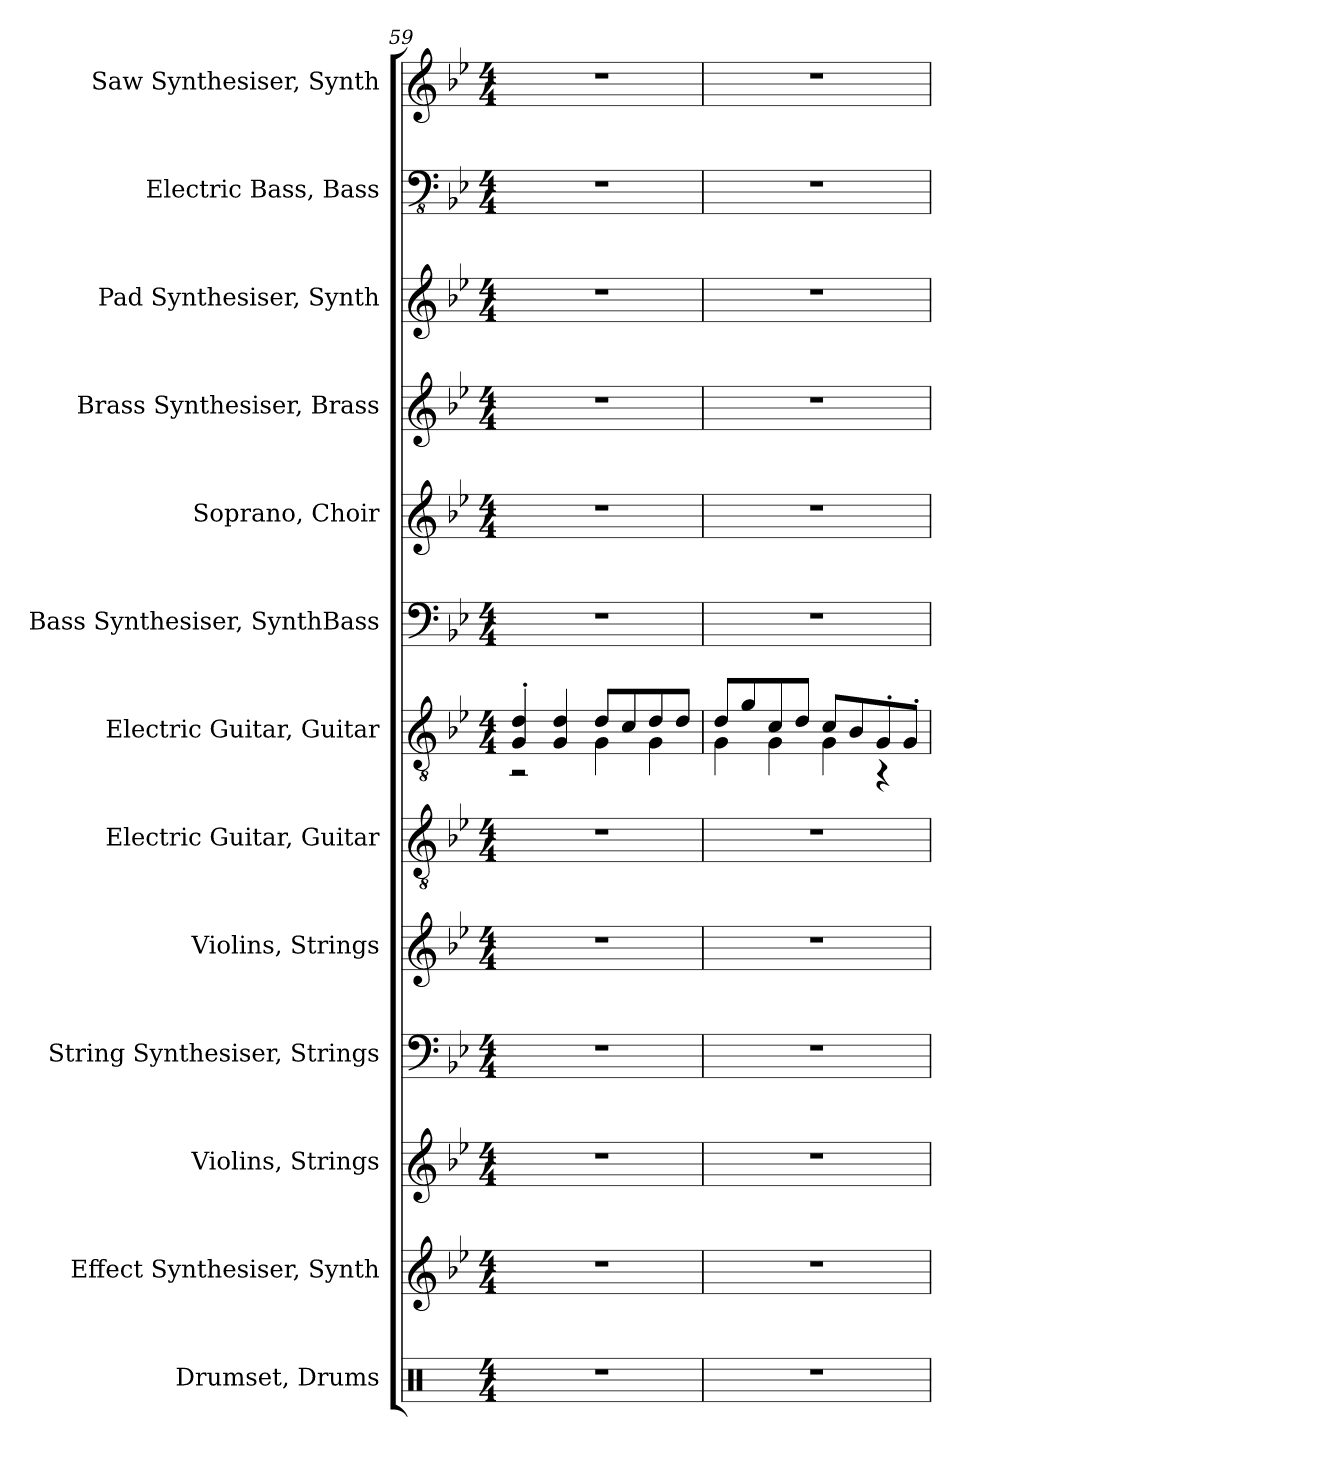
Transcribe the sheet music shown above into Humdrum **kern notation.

**kern	**kern	**kern	**kern	**kern	**kern	**kern	**kern	**kern	**kern	**kern	**kern	**kern
*part13	*part12	*part11	*part10	*part9	*part8	*part7	*part6	*part5	*part4	*part3	*part2	*part1
*staff13	*staff12	*staff11	*staff10	*staff9	*staff8	*staff7	*staff6	*staff5	*staff4	*staff3	*staff2	*staff1
*I"Drumset, Drums	*I"Effect Synthesiser, Synth	*I"Violins, Strings	*I"String Synthesiser, Strings	*I"Violins, Strings	*I"Electric Guitar, Guitar	*I"Electric Guitar, Guitar	*I"Bass Synthesiser, SynthBass	*I"Soprano, Choir	*I"Brass Synthesiser, Brass	*I"Pad Synthesiser, Synth	*I"Electric Bass, Bass	*I"Saw Synthesiser, Synth
*I'Drs.	*I'Synth.	*I'Vlns.	*I'Synth.	*I'Vlns.	*I'El. Guit.	*I'El. Guit.	*I'Synth.	*I'S.	*I'Synth.	*I'Synth.	*I'El. B.	*I'Synth.
*clefX	*clefG2	*clefG2	*clefF4	*clefG2	*clefGv2	*clefGv2	*clefF4	*clefG2	*clefG2	*clefG2	*clefFv4	*clefG2
*k[]	*k[b-e-]	*k[b-e-]	*k[b-e-]	*k[b-e-]	*k[b-e-]	*k[b-e-]	*k[b-e-]	*k[b-e-]	*k[b-e-]	*k[b-e-]	*k[b-e-]	*k[b-e-]
*M4/4	*M4/4	*M4/4	*M4/4	*M4/4	*M4/4	*M4/4	*M4/4	*M4/4	*M4/4	*M4/4	*M4/4	*M4/4
=59	=59	=59	=59	=59	=59	=59	=59	=59	=59	=59	=59	=59
*	*	*	*	*	*	*^	*	*	*	*	*	*
1r	1r	1r	1r	1r	1r	4G/' 4d/'	2r	1r	1r	1r	1r	1r	1r
.	.	.	.	.	.	4G/ 4d/	.	.	.	.	.	.	.
.	.	.	.	.	.	8d/L	4G\	.	.	.	.	.	.
.	.	.	.	.	.	8c/	.	.	.	.	.	.	.
.	.	.	.	.	.	8d/	4G\	.	.	.	.	.	.
.	.	.	.	.	.	8d/J	.	.	.	.	.	.	.
=60	=60	=60	=60	=60	=60	=60	=60	=60	=60	=60	=60	=60	=60
1r	1r	1r	1r	1r	1r	8d/L	4G\	1r	1r	1r	1r	1r	1r
.	.	.	.	.	.	8g/	.	.	.	.	.	.	.
.	.	.	.	.	.	8c/	4G\	.	.	.	.	.	.
.	.	.	.	.	.	8d/J	.	.	.	.	.	.	.
.	.	.	.	.	.	8c/L	4G\	.	.	.	.	.	.
.	.	.	.	.	.	8B-/	.	.	.	.	.	.	.
.	.	.	.	.	.	8G'/	4r	.	.	.	.	.	.
.	.	.	.	.	.	8G'/J	.	.	.	.	.	.	.
*	*	*	*	*	*	*v	*v	*	*	*	*	*	*
=	=	=	=	=	=	=	=	=	=	=	=	=
*-	*-	*-	*-	*-	*-	*-	*-	*-	*-	*-	*-	*-
